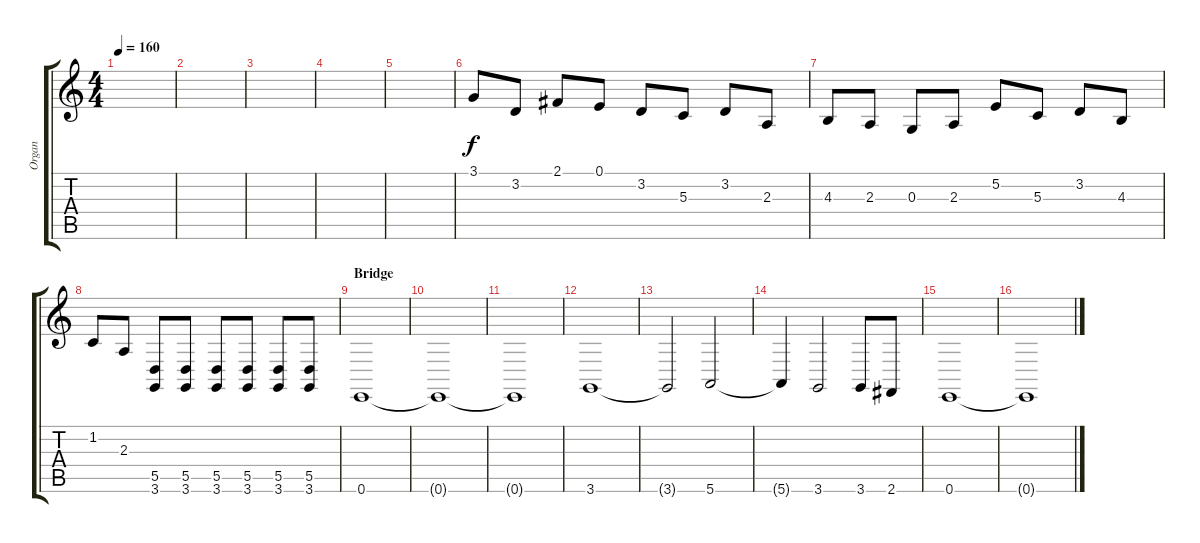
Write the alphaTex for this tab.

\track ("Organ" "Organ") {instrument drawbarorgan}
\staff {score tabs}
\tuning (E4 B3 G3 D3 A2 E2) {hide}
\ts (4 4)
\tempo 160
\clef g2
\ks c
|
|
|
|
|
3.1.8 3.2.8 2.1.8 0.1.8 3.2.8 5.3.8 3.2.8 2.3.8 |
4.3.8 2.3.8 0.3.8 2.3.8 5.2.8 5.3.8 3.2.8 4.3.8 |
1.2.8 2.3.8 (5.5 3.6).8 (5.5 3.6).8 (5.5 3.6).8 (5.5 3.6).8 (5.5 3.6).8 (5.5 3.6).8 |
\section ("" "Bridge")
0.6.1 |
0.6{t}.1 |
0.6{t}.1 |
3.6.1 |
3.6{t}.2 5.6.2 |
5.6{t}.4 3.6.2 3.6.8 2.6.8 |
0.6.1 |
0.6{t}.1
